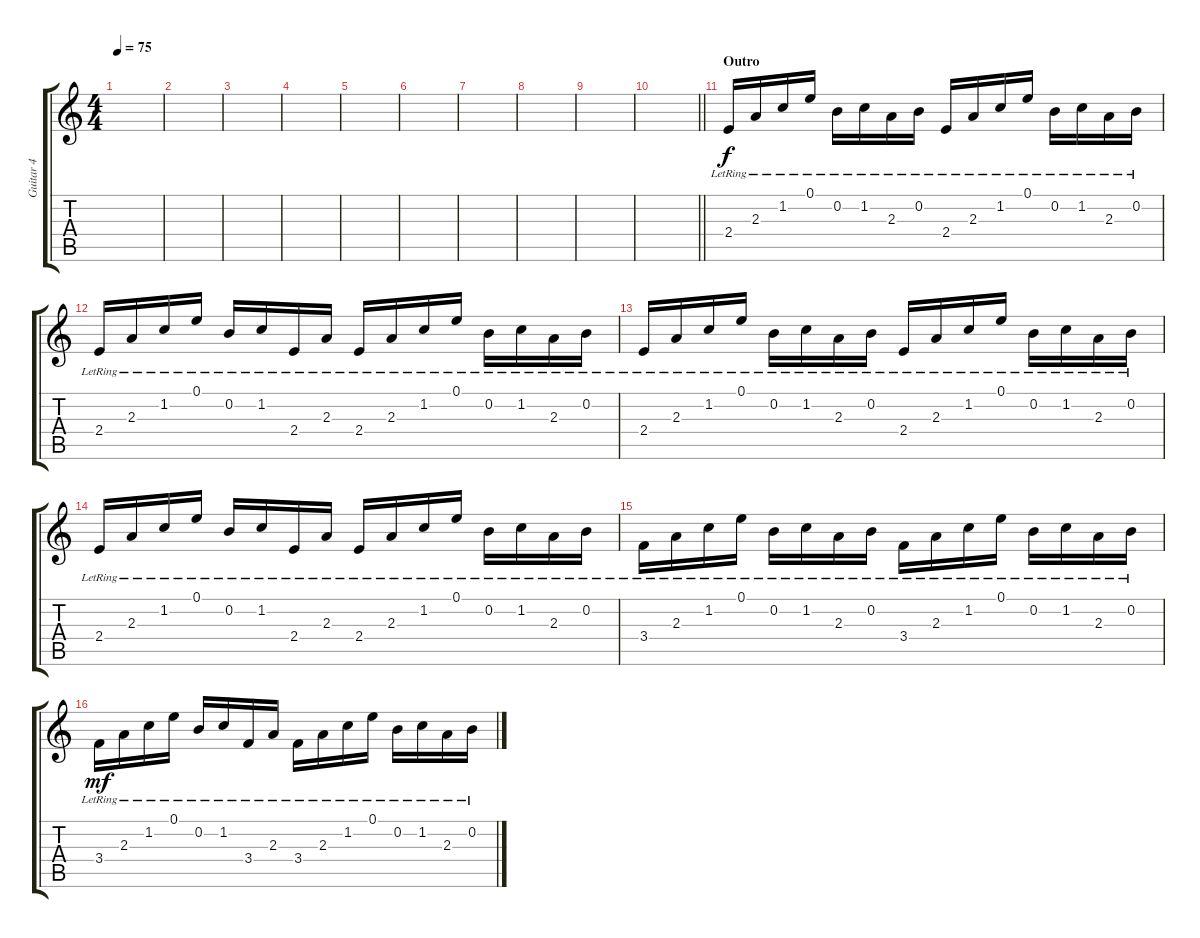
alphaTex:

\track ("Guitar 4" "Guitar 4") {instrument electricguitarjazz}
\staff {score tabs}
\tuning (E4 B3 G3 D3 A2 E2) {hide}
\ts (4 4)
\tempo 75
\clef g2
\ks c
|
|
|
|
|
|
|
|
|
\barLineRight lightlight
|
\section ("" "Outro")
2.4{lr}.16 2.3{lr}.16 1.2{lr}.16 0.1{lr}.16 0.2{lr}.16 1.2{lr}.16 2.3{lr}.16 0.2{lr}.16 2.4{lr}.16 2.3{lr}.16 1.2{lr}.16 0.1{lr}.16 0.2{lr}.16 1.2{lr}.16 2.3{lr}.16 0.2{lr}.16 |
2.4{lr}.16 2.3{lr}.16 1.2{lr}.16 0.1{lr}.16 0.2{lr}.16 1.2{lr}.16 2.4{lr}.16 2.3{lr}.16 2.4{lr}.16 2.3{lr}.16 1.2{lr}.16 0.1{lr}.16 0.2{lr}.16 1.2{lr}.16 2.3{lr}.16 0.2{lr}.16 |
2.4{lr}.16 2.3{lr}.16 1.2{lr}.16 0.1{lr}.16 0.2{lr}.16 1.2{lr}.16 2.3{lr}.16 0.2{lr}.16 2.4{lr}.16 2.3{lr}.16 1.2{lr}.16 0.1{lr}.16 0.2{lr}.16 1.2{lr}.16 2.3{lr}.16 0.2{lr}.16 |
2.4{lr}.16 2.3{lr}.16 1.2{lr}.16 0.1{lr}.16 0.2{lr}.16 1.2{lr}.16 2.4{lr}.16 2.3{lr}.16 2.4{lr}.16 2.3{lr}.16 1.2{lr}.16 0.1{lr}.16 0.2{lr}.16 1.2{lr}.16 2.3{lr}.16 0.2{lr}.16 |
3.4{lr}.16 2.3{lr}.16 1.2{lr}.16 0.1{lr}.16 0.2{lr}.16 1.2{lr}.16 2.3{lr}.16 0.2{lr}.16 3.4{lr}.16 2.3{lr}.16 1.2{lr}.16 0.1{lr}.16 0.2{lr}.16 1.2{lr}.16 2.3{lr}.16 0.2{lr}.16 |
3.4{lr}.16{dy mf} 2.3{lr}.16 1.2{lr}.16 0.1{lr}.16 0.2{lr}.16 1.2{lr}.16 3.4{lr}.16 2.3{lr}.16 3.4{lr}.16 2.3{lr}.16 1.2{lr}.16 0.1{lr}.16 0.2{lr}.16 1.2{lr}.16 2.3{lr}.16 0.2{lr}.16
